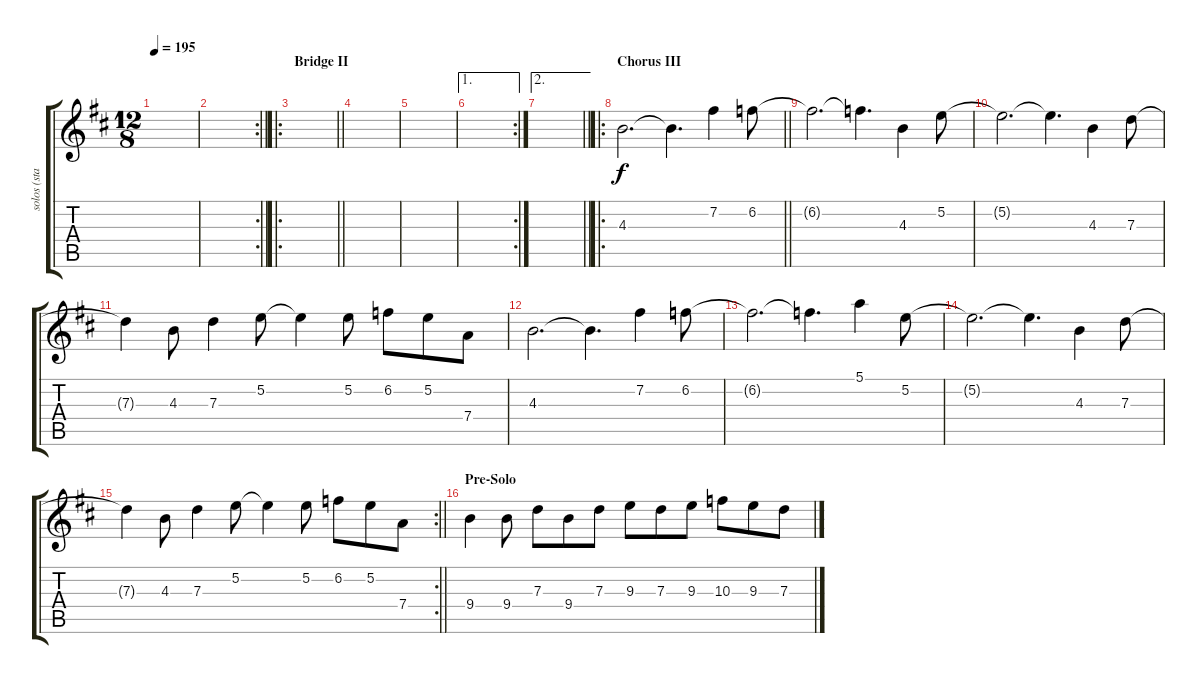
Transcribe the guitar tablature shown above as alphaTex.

\track ("solos (standar tuning)" "solos (sta") {instrument distortionguitar}
\staff {score tabs}
\tuning (E4 B3 G3 D3 A2 E2) {hide}
\ts (12 8)
\tempo 195
\clef g2
\ks d
|
\rc 2
\barLineRight lightlight
|
\ro
\section ("" "Bridge II")
\barLineRight lightlight
|
|
|
\ae 1
\rc 2
|
\ae 2
\barLineRight lightlight
|
\ro
\section ("" "Chorus III")
\barLineRight lightlight
4.3.2{d} 4.3{t}.4{d} 7.2.4 6.2.8 |
6.2{t}.2{d} 6.2{t}.4{d} 4.3.4 5.2.8 |
5.2{t}.2{d} 5.2{t}.4{d} 4.3.4 7.3.8 |
7.3{t}.4 4.3.8 7.3.4 5.2.8 5.2{t}.4 5.2.8 6.2.8 5.2.8 7.4.8 |
4.3.2{d} 4.3{t}.4{d} 7.2.4 6.2.8 |
6.2{t}.2{d} 6.2{t}.4{d} 5.1.4 5.2.8 |
5.2{t}.2{d} 5.2{t}.4{d} 4.3.4 7.3.8 |
\rc 2
\barLineRight lightlight
7.3{t}.4 4.3.8 7.3.4 5.2.8 5.2{t}.4 5.2.8 6.2.8 5.2.8 7.4.8 |
\section ("" "Pre-Solo")
9.4.4 9.4.8 7.3.8 9.4.8 7.3.8 9.3.8 7.3.8 9.3.8 10.3.8 9.3.8 7.3.8
